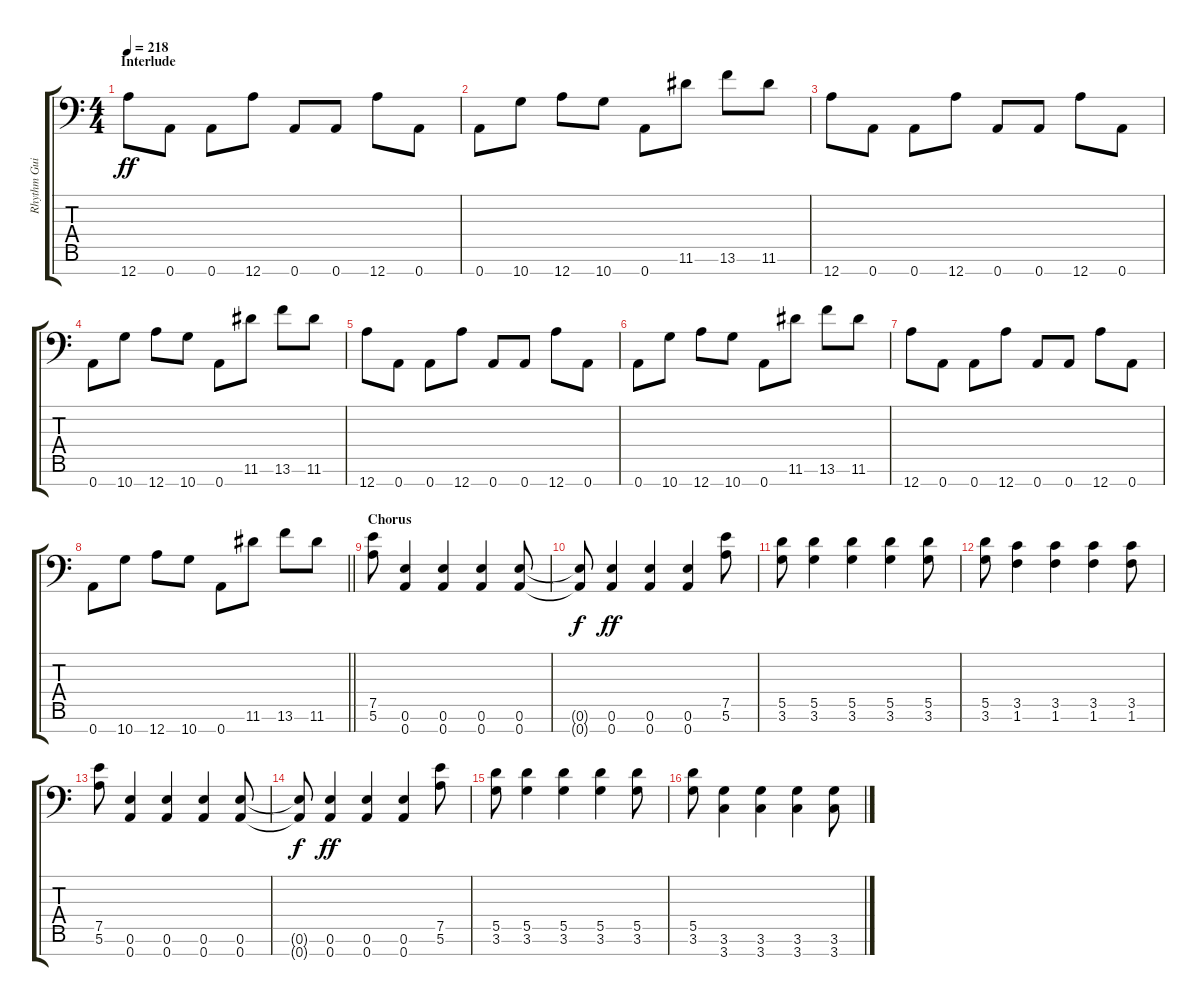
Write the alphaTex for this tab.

\track ("Rhythm Guitar 2" "Rhythm Gui") {instrument overdrivenguitar}
\staff {score tabs}
\tuning (E4 B3 G3 D3 A2 E2 A1) {hide}
\ts (4 4)
\section ("" "Interlude")
\tempo 218
\clef f4
\ks c
12.7.8{dy ff} 0.7.8 0.7.8 12.7.8 0.7.8 0.7.8 12.7.8 0.7.8 |
0.7.8 10.7.8 12.7.8 10.7.8 0.7.8 11.6.8 13.6.8 11.6.8 |
12.7.8 0.7.8 0.7.8 12.7.8 0.7.8 0.7.8 12.7.8 0.7.8 |
0.7.8 10.7.8 12.7.8 10.7.8 0.7.8 11.6.8 13.6.8 11.6.8 |
12.7.8 0.7.8 0.7.8 12.7.8 0.7.8 0.7.8 12.7.8 0.7.8 |
0.7.8 10.7.8 12.7.8 10.7.8 0.7.8 11.6.8 13.6.8 11.6.8 |
12.7.8 0.7.8 0.7.8 12.7.8 0.7.8 0.7.8 12.7.8 0.7.8 |
\barLineRight lightlight
0.7.8 10.7.8 12.7.8 10.7.8 0.7.8 11.6.8 13.6.8 11.6.8 |
\section ("" "Chorus")
(7.5 5.6).8 (0.6 0.7).4 (0.6 0.7).4 (0.6 0.7).4 (0.6 0.7).8 |
(0.6{t} 0.7{t}).8{dy f} (0.6 0.7).4{dy ff} (0.6 0.7).4 (0.6 0.7).4 (7.5 5.6).8 |
(5.5 3.6).8 (5.5 3.6).4 (5.5 3.6).4 (5.5 3.6).4 (5.5 3.6).8 |
(5.5 3.6).8 (3.5 1.6).4 (3.5 1.6).4 (3.5 1.6).4 (3.5 1.6).8 |
(7.5 5.6).8 (0.6 0.7).4 (0.6 0.7).4 (0.6 0.7).4 (0.6 0.7).8 |
(0.6{t} 0.7{t}).8{dy f} (0.6 0.7).4{dy ff} (0.6 0.7).4 (0.6 0.7).4 (7.5 5.6).8 |
(5.5 3.6).8 (5.5 3.6).4 (5.5 3.6).4 (5.5 3.6).4 (5.5 3.6).8 |
(5.5 3.6).8 (3.6 3.7).4 (3.6 3.7).4 (3.6 3.7).4 (3.6 3.7).8
